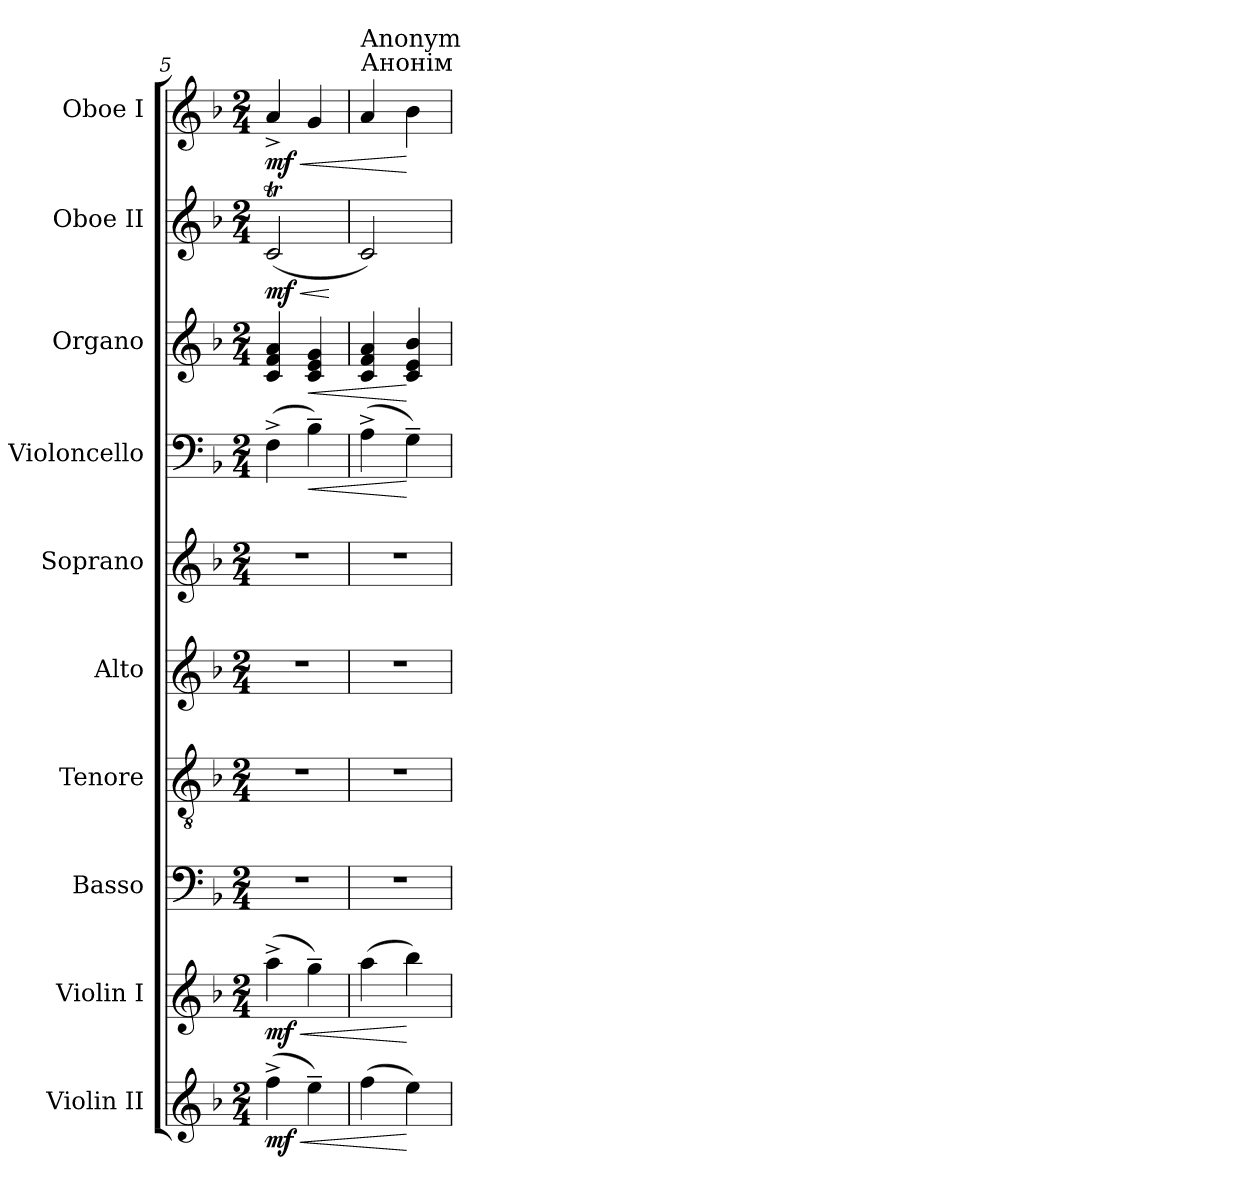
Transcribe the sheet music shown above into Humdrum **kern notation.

**kern	**dynam	**kern	**dynam	**kern	**kern	**kern	**kern	**kern	**dynam	**kern	**dynam	**kern	**dynam	**kern	**dynam
*part10	*part10	*part9	*part9	*part8	*part7	*part6	*part5	*part4	*part4	*part3	*part3	*part2	*part2	*part1	*part1
*staff10	*staff10	*staff9	*staff9	*staff8	*staff7	*staff6	*staff5	*staff4	*staff4	*staff3	*staff3	*staff2	*staff2	*staff1	*staff1
*I"Violin II	*	*I"Violin I	*	*I"Basso	*I"Tenore	*I"Alto	*I"Soprano	*I"Violoncello	*	*I"Organo	*	*I"Oboe II	*	*I"Oboe I	*
*	*	*	*	*	*	*I'A.	*	*	*	*	*	*	*	*	*
*clefG2	*	*clefG2	*	*clefF4	*clefGv2	*clefG2	*clefG2	*clefF4	*	*clefG2	*	*clefG2	*	*clefG2	*
*	*	*	*	*	*ITrd7c12	*	*	*	*	*	*	*	*	*	*
*k[b-]	*	*k[b-]	*	*k[b-]	*k[b-]	*k[b-]	*k[b-]	*k[b-]	*	*k[b-]	*	*k[b-]	*	*k[b-]	*
*F:	*	*F:	*	*F:	*F:	*F:	*F:	*F:	*	*F:	*	*F:	*	*F:	*
*M2/4	*	*M2/4	*	*M2/4	*M2/4	*M2/4	*M2/4	*M2/4	*	*M2/4	*	*M2/4	*	*M2/4	*
=5	=5	=5	=5	=5	=5	=5	=5	=5	=5	=5	=5	=5	=5	=5	=5
!	!LO:HP:b	!	!LO:HP:b	!LO:N:vis=1	!LO:N:vis=1	!LO:N:vis=1	!LO:N:vis=1	!	!	!	!	!	!LO:HP:b	!	!LO:HP:b
(4ff^i\	< mf	(4aa^i\	< mf	2r	2r	2r	2r	(4F^i\	.	4ci/ 4fi 4ai	.	(2cTi/	< mf	4a^i/	< mf
!	!	!	!	!	!	!	!	!	!LO:HP:b	!	!LO:HP:b	!	!	!	!
4ee~i\)	.	4gg~i\)	.	.	.	.	.	4B-~i\)	<	4ci/ 4ei 4gi	<	.	.	4gi/	.
.	.	.	.	.	.	.	.	.	.	.	.	.	[	.	.
=6	=6	=6	=6	=6	=6	=6	=6	=6	=6	=6	=6	=6	=6	=6	=6
!	!	!	!	!	!	!	!	!	!	!	!	!	!	!LO:TX:a:t=Анонім	!
!	!	!	!	!	!	!	!	!	!	!	!	!	!	!LO:TX:t=Anonym	!
!	!	!	!	!LO:N:vis=1	!LO:N:vis=1	!LO:N:vis=1	!LO:N:vis=1	!	!	!	!	!	!	!	!
(4ffi\	.	(4aai\	.	2r	2r	2r	2r	(4A^i\	.	4ci/ 4fi 4ai	.	2ci/)	.	4ai/	.
4eei\)	[	4bb-i\)	[	.	.	.	.	4G~i\)	[	4ci/ 4ei 4b-i	[	.	.	4b-i\	[
=	=	=	=	=	=	=	=	=	=	=	=	=	=	=	=
*-	*-	*-	*-	*-	*-	*-	*-	*-	*-	*-	*-	*-	*-	*-	*-
